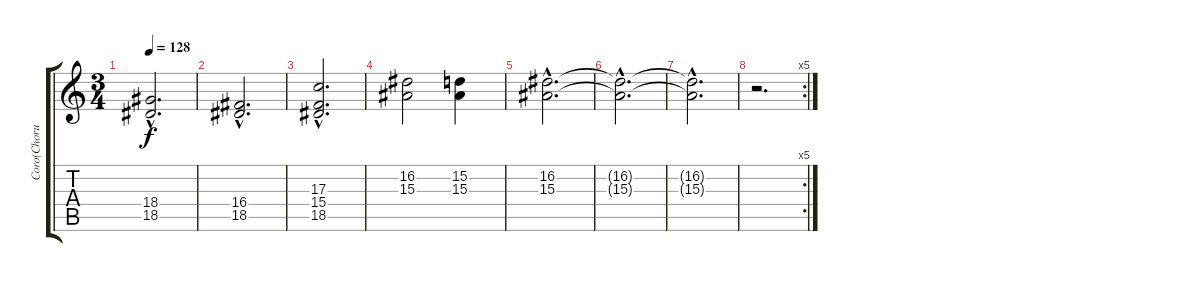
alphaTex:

\track ("Coro(Chorus)" "Coro(Choru") {instrument choiraahs}
\staff {score tabs}
\tuning (E4 B3 G3 D3 A2 E2) {hide}
\ts (3 4)
\tempo 128
\clef g2
\ks c
(18.4{hac} 18.5{hac}).2{d dy f} |
(16.4{hac} 18.5{hac}).2{d} |
(17.3{hac} 15.4{hac} 18.5{hac}).2{d} |
(16.2 15.3).2 (15.2 15.3).4 |
(16.2{hac} 15.3{hac}).2{d} |
(16.2{hac t} 15.3{hac t}).2{d} |
(16.2{hac t} 15.3{hac t}).2{d} |
\rc 5
r.2{d}
